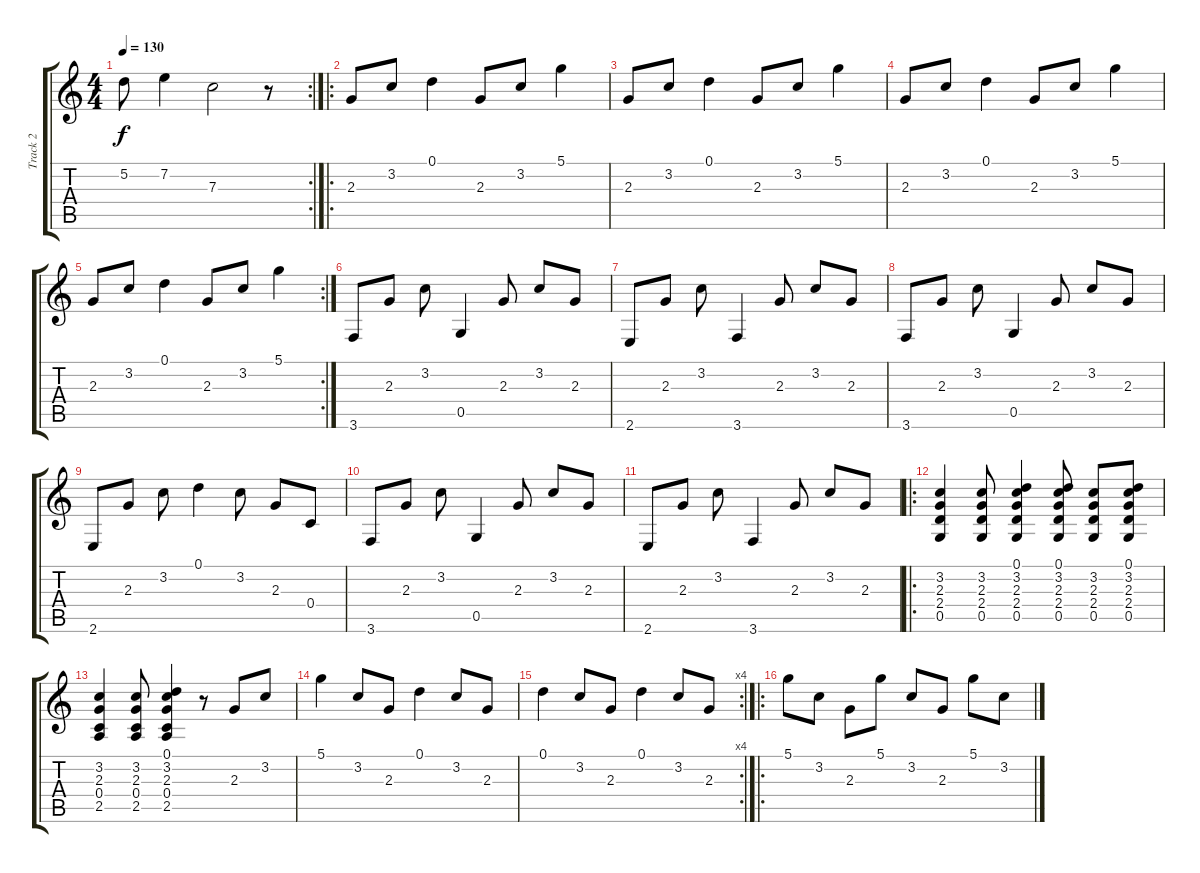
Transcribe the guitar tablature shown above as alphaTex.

\track ("Track 2" "Track 2") {instrument acousticguitarsteel}
\staff {score tabs}
\tuning (D4 A3 F3 C3 G2 D2) {hide}
\rc 2
\ts (4 4)
\tempo 130
\clef g2
\ks c
5.2.8{dy f} 7.2.4 7.3.2 r.8 |
\ro
2.3.8 3.2.8 0.1.4 2.3.8 3.2.8 5.1.4 |
2.3.8 3.2.8 0.1.4 2.3.8 3.2.8 5.1.4 |
2.3.8 3.2.8 0.1.4 2.3.8 3.2.8 5.1.4 |
\rc 2
2.3.8 3.2.8 0.1.4 2.3.8 3.2.8 5.1.4 |
3.6.8 2.3.8 3.2.8 0.5.4 2.3.8 3.2.8 2.3.8 |
2.6.8 2.3.8 3.2.8 3.6.4 2.3.8 3.2.8 2.3.8 |
3.6.8 2.3.8 3.2.8 0.5.4 2.3.8 3.2.8 2.3.8 |
2.6.8 2.3.8 3.2.8 0.1.4 3.2.8 2.3.8 0.4.8 |
3.6.8 2.3.8 3.2.8 0.5.4 2.3.8 3.2.8 2.3.8 |
2.6.8 2.3.8 3.2.8 3.6.4 2.3.8 3.2.8 2.3.8 |
\ro
(3.2 2.3 2.4 0.5).4 (3.2 2.3 2.4 0.5).8 (0.1 3.2 2.3 2.4 0.5).4 (0.1 3.2 2.3 2.4 0.5).8 (3.2 2.3 2.4 0.5).8 (0.1 3.2 2.3 2.4 0.5).8 |
(3.2 2.3 0.4 2.5).4 (3.2 2.3 0.4 2.5).8 (0.1 3.2 2.3 0.4 2.5).4 r.8 2.3.8 3.2.8 |
5.1.4 3.2.8 2.3.8 0.1.4 3.2.8 2.3.8 |
\rc 4
0.1.4 3.2.8 2.3.8 0.1.4 3.2.8 2.3.8 |
\ro
5.1.8 3.2.8 2.3.8 5.1.8 3.2.8 2.3.8 5.1.8 3.2.8
